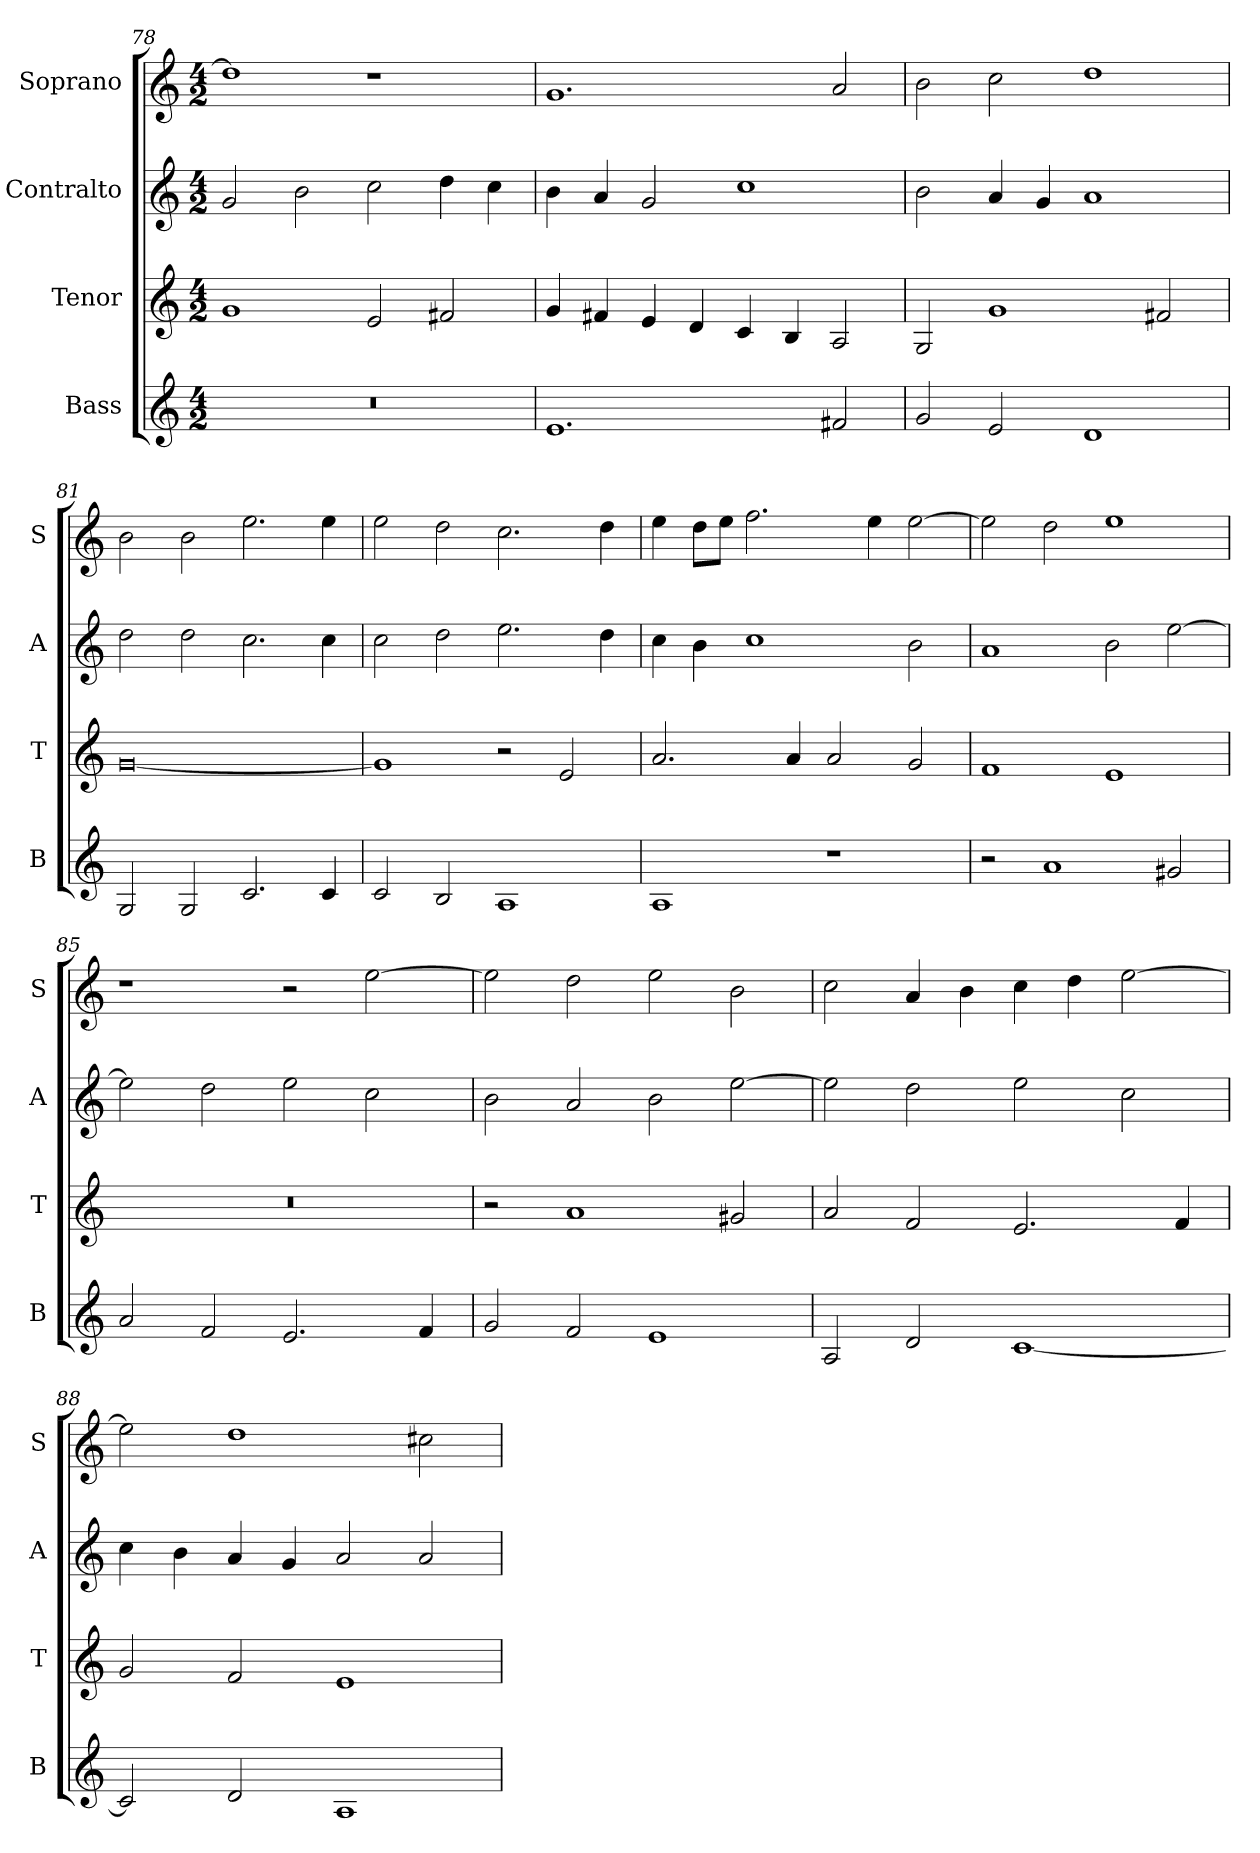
**kern	**kern	**kern	**kern
*part4	*part3	*part2	*part1
*staff4	*staff3	*staff2	*staff1
*I"Bass	*I"Tenor	*I"Contralto	*I"Soprano
*I'B	*I'T	*I'A	*I'S
*clefG2	*clefG2	*clefG2	*clefG2
*k[]	*k[]	*k[]	*k[]
*G:mix	*G:mix	*G:mix	*G:mix
*M4/2	*M4/2	*M4/2	*M4/2
=78	=78	=78	=78
0r	1g	2g	1dd]
.	.	2b	.
.	2e	2cc	1r
.	2f#X	4dd	.
.	.	4cc	.
=79	=79	=79	=79
1.e	4g	4b	1.g
.	4f#X	4a	.
.	4e	2g	.
.	4d	.	.
.	4c	1cc	.
.	4B	.	.
2f#X	2A	.	2a
=80	=80	=80	=80
2g	2G	2b	2b
2e	1g	4a	2cc
.	.	4g	.
1d	.	1a	1dd
.	2f#X	.	.
=81	=81	=81	=81
2G	[0g	2dd	2b
2G	.	2dd	2b
2.c	.	2.cc	2.ee
4c	.	4cc	4ee
=82	=82	=82	=82
2c	1g]	2cc	2ee
2B	.	2dd	2dd
1A	2r	2.ee	2.cc
.	2e	.	.
.	.	4dd	4dd
=83	=83	=83	=83
1A	2.a	4cc	4ee
.	.	4b	8dd\L
.	.	.	8ee\J
.	.	1cc	2.ff
.	4a	.	.
1r	2a	.	.
.	.	.	4ee
.	2g	2b	[2ee
=84	=84	=84	=84
2r	1f	1a	2ee]
1a	.	.	2dd
.	1e	2b	1ee
2g#X	.	[2ee	.
=85	=85	=85	=85
2a	0r	2ee]	1r
2f	.	2dd	.
2.e	.	2ee	2r
.	.	2cc	[2ee
4f	.	.	.
=86	=86	=86	=86
2g	2r	2b	2ee]
2f	1a	2a	2dd
1e	.	2b	2ee
.	2g#X	[2ee	2b
=87	=87	=87	=87
2A	2a	2ee]	2cc
2d	2f	2dd	4a
.	.	.	4b
[1c	2.e	2ee	4cc
.	.	.	4dd
.	.	2cc	[2ee
.	4f	.	.
=88	=88	=88	=88
2c]	2g	4cc	2ee]
.	.	4b	.
2d	2f	4a	1dd
.	.	4g	.
1A	1e	2a	.
.	.	2a	2cc#X
=	=	=	=
*-	*-	*-	*-
